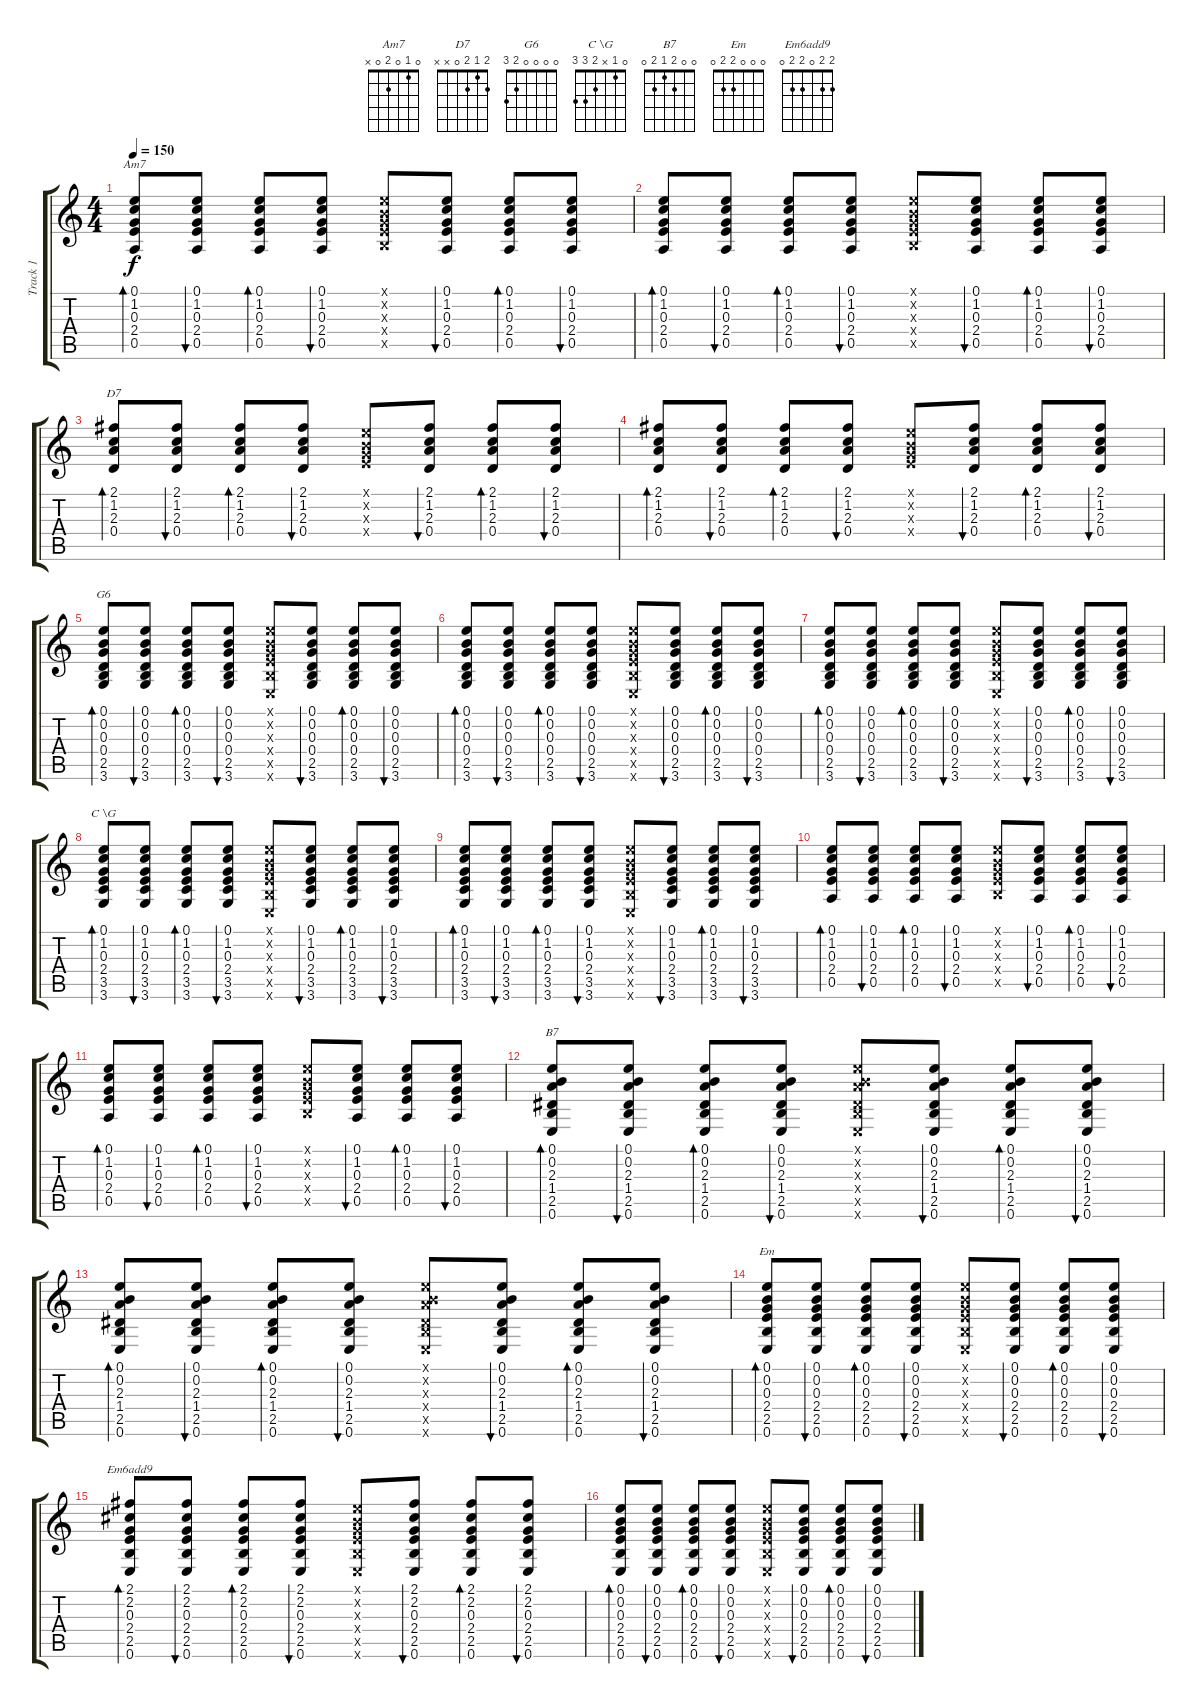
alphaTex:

\track ("Track 1" "Track 1") {instrument acousticguitarsteel}
\staff {score tabs}
\tuning (E4 B3 G3 D3 A2 E2) {hide}
\chord ("Am7" 0 1 0 2 0 x)
\chord ("D7" 2 1 2 0 x x)
\chord ("G6" 0 0 0 0 2 3)
\chord ("C \\G" 0 1 x 2 3 3)
\chord ("B7" 0 0 2 1 2 0)
\chord ("Em" 0 0 0 2 2 0)
\chord ("Em6add9" 2 2 0 2 2 0)
\ts (4 4)
\tempo 150
\clef g2
\ks c
(0.1 1.2 0.3 2.4 0.5).8{bd 120 ch "Am7" dy f} (0.1 1.2 0.3 2.4 0.5).8{bu 120} (0.1 1.2 0.3 2.4 0.5).8{bd 120} (0.1 1.2 0.3 2.4 0.5).8{bu 120} (0.1{x} 0.2{x} 0.3{x} 2.4{x} 2.5{x}).8 (0.1 1.2 0.3 2.4 0.5).8{bu 120} (0.1 1.2 0.3 2.4 0.5).8{bd 120} (0.1 1.2 0.3 2.4 0.5).8{bu 120} |
(0.1 1.2 0.3 2.4 0.5).8{bd 120} (0.1 1.2 0.3 2.4 0.5).8{bu 120} (0.1 1.2 0.3 2.4 0.5).8{bd 120} (0.1 1.2 0.3 2.4 0.5).8{bu 120} (0.1{x} 0.2{x} 0.3{x} 2.4{x} 2.5{x}).8 (0.1 1.2 0.3 2.4 0.5).8{bu 120} (0.1 1.2 0.3 2.4 0.5).8{bd 120} (0.1 1.2 0.3 2.4 0.5).8{bu 120} |
(2.1 1.2 2.3 0.4).8{bd 120 ch "D7"} (2.1 1.2 2.3 0.4).8{bu 120} (2.1 1.2 2.3 0.4).8{bd 120} (2.1 1.2 2.3 0.4).8{bu 120} (0.1{x} 0.2{x} 0.3{x} 2.4{x}).8 (2.1 1.2 2.3 0.4).8{bu 120} (2.1 1.2 2.3 0.4).8{bd 120} (2.1 1.2 2.3 0.4).8{bu 120} |
(2.1 1.2 2.3 0.4).8{bd 120} (2.1 1.2 2.3 0.4).8{bu 120} (2.1 1.2 2.3 0.4).8{bd 120} (2.1 1.2 2.3 0.4).8{bu 120} (0.1{x} 0.2{x} 0.3{x} 2.4{x}).8 (2.1 1.2 2.3 0.4).8{bu 120} (2.1 1.2 2.3 0.4).8{bd 120} (2.1 1.2 2.3 0.4).8{bu 120} |
(0.1 0.2 0.3 0.4 2.5 3.6).8{bd 120 ch "G6"} (0.1 0.2 0.3 0.4 2.5 3.6).8{bu 120} (0.1 0.2 0.3 0.4 2.5 3.6).8{bd 120} (0.1 0.2 0.3 0.4 2.5 3.6).8{bu 120} (0.1{x} 0.2{x} 0.3{x} 2.4{x} 2.5{x} 0.6{x}).8 (0.1 0.2 0.3 0.4 2.5 3.6).8{bu 120} (0.1 0.2 0.3 0.4 2.5 3.6).8{bd 120} (0.1 0.2 0.3 0.4 2.5 3.6).8{bu 120} |
(0.1 0.2 0.3 0.4 2.5 3.6).8{bd 120} (0.1 0.2 0.3 0.4 2.5 3.6).8{bu 120} (0.1 0.2 0.3 0.4 2.5 3.6).8{bd 120} (0.1 0.2 0.3 0.4 2.5 3.6).8{bu 120} (0.1{x} 0.2{x} 0.3{x} 2.4{x} 2.5{x} 0.6{x}).8 (0.1 0.2 0.3 0.4 2.5 3.6).8{bu 120} (0.1 0.2 0.3 0.4 2.5 3.6).8{bd 120} (0.1 0.2 0.3 0.4 2.5 3.6).8{bu 120} |
(0.1 0.2 0.3 0.4 2.5 3.6).8{bd 120} (0.1 0.2 0.3 0.4 2.5 3.6).8{bu 120} (0.1 0.2 0.3 0.4 2.5 3.6).8{bd 120} (0.1 0.2 0.3 0.4 2.5 3.6).8{bu 120} (0.1{x} 0.2{x} 0.3{x} 2.4{x} 2.5{x} 0.6{x}).8 (0.1 0.2 0.3 0.4 2.5 3.6).8{bu 120} (0.1 0.2 0.3 0.4 2.5 3.6).8{bd 120} (0.1 0.2 0.3 0.4 2.5 3.6).8{bu 120} |
(0.1 1.2 0.3 2.4 3.5 3.6).8{bd 120 ch "C \\G"} (0.1 1.2 0.3 2.4 3.5 3.6).8{bu 120} (0.1 1.2 0.3 2.4 3.5 3.6).8{bd 120} (0.1 1.2 0.3 2.4 3.5 3.6).8{bu 120} (0.1{x} 0.2{x} 0.3{x} 2.4{x} 2.5{x} 0.6{x}).8 (0.1 1.2 0.3 2.4 3.5 3.6).8{bu 120} (0.1 1.2 0.3 2.4 3.5 3.6).8{bd 120} (0.1 1.2 0.3 2.4 3.5 3.6).8{bu 120} |
(0.1 1.2 0.3 2.4 3.5 3.6).8{bd 120} (0.1 1.2 0.3 2.4 3.5 3.6).8{bu 120} (0.1 1.2 0.3 2.4 3.5 3.6).8{bd 120} (0.1 1.2 0.3 2.4 3.5 3.6).8{bu 120} (0.1{x} 0.2{x} 0.3{x} 2.4{x} 2.5{x} 0.6{x}).8 (0.1 1.2 0.3 2.4 3.5 3.6).8{bu 120} (0.1 1.2 0.3 2.4 3.5 3.6).8{bd 120} (0.1 1.2 0.3 2.4 3.5 3.6).8{bu 120} |
(0.1 1.2 0.3 2.4 0.5).8{bd 120} (0.1 1.2 0.3 2.4 0.5).8{bu 120} (0.1 1.2 0.3 2.4 0.5).8{bd 120} (0.1 1.2 0.3 2.4 0.5).8{bu 120} (0.1{x} 0.2{x} 0.3{x} 2.4{x} 2.5{x}).8 (0.1 1.2 0.3 2.4 0.5).8{bu 120} (0.1 1.2 0.3 2.4 0.5).8{bd 120} (0.1 1.2 0.3 2.4 0.5).8{bu 120} |
(0.1 1.2 0.3 2.4 0.5).8{bd 120} (0.1 1.2 0.3 2.4 0.5).8{bu 120} (0.1 1.2 0.3 2.4 0.5).8{bd 120} (0.1 1.2 0.3 2.4 0.5).8{bu 120} (0.1{x} 0.2{x} 0.3{x} 2.4{x} 2.5{x}).8 (0.1 1.2 0.3 2.4 0.5).8{bu 120} (0.1 1.2 0.3 2.4 0.5).8{bd 120} (0.1 1.2 0.3 2.4 0.5).8{bu 120} |
(0.1 0.2 2.3 1.4 2.5 0.6).8{bd 120 ch "B7"} (0.1 0.2 2.3 1.4 2.5 0.6).8{bu 120} (0.1 0.2 2.3 1.4 2.5 0.6).8{bd 120} (0.1 0.2 2.3 1.4 2.5 0.6).8{bu 120} (0.1{x} 0.2{x} 2.3{x} 1.4{x} 2.5{x} 0.6{x}).8 (0.1 0.2 2.3 1.4 2.5 0.6).8{bu 120} (0.1 0.2 2.3 1.4 2.5 0.6).8{bd 120} (0.1 0.2 2.3 1.4 2.5 0.6).8{bu 120} |
(0.1 0.2 2.3 1.4 2.5 0.6).8{bd 120} (0.1 0.2 2.3 1.4 2.5 0.6).8{bu 120} (0.1 0.2 2.3 1.4 2.5 0.6).8{bd 120} (0.1 0.2 2.3 1.4 2.5 0.6).8{bu 120} (0.1{x} 0.2{x} 2.3{x} 1.4{x} 2.5{x} 0.6{x}).8 (0.1 0.2 2.3 1.4 2.5 0.6).8{bu 120} (0.1 0.2 2.3 1.4 2.5 0.6).8{bd 120} (0.1 0.2 2.3 1.4 2.5 0.6).8{bu 120} |
(0.1 0.2 0.3 2.4 2.5 0.6).8{bd 120 ch "Em"} (0.1 0.2 0.3 2.4 2.5 0.6).8{bu 120} (0.1 0.2 0.3 2.4 2.5 0.6).8{bd 120} (0.1 0.2 0.3 2.4 2.5 0.6).8{bu 120} (0.1{x} 0.2{x} 0.3{x} 2.4{x} 2.5{x} 0.6{x}).8 (0.1 0.2 0.3 2.4 2.5 0.6).8{bu 120} (0.1 0.2 0.3 2.4 2.5 0.6).8{bd 120} (0.1 0.2 0.3 2.4 2.5 0.6).8{bu 120} |
(2.1 2.2 0.3 2.4 2.5 0.6).8{bd 120 ch "Em6add9"} (2.1 2.2 0.3 2.4 2.5 0.6).8{bu 120} (2.1 2.2 0.3 2.4 2.5 0.6).8{bd 120} (2.1 2.2 0.3 2.4 2.5 0.6).8{bu 120} (0.1{x} 0.2{x} 0.3{x} 2.4{x} 2.5{x} 0.6{x}).8 (2.1 2.2 0.3 2.4 2.5 0.6).8{bu 120} (2.1 2.2 0.3 2.4 2.5 0.6).8{bd 120} (2.1 2.2 0.3 2.4 2.5 0.6).8{bu 120} |
(0.1 0.2 0.3 2.4 2.5 0.6).8{bd 120} (0.1 0.2 0.3 2.4 2.5 0.6).8{bu 120} (0.1 0.2 0.3 2.4 2.5 0.6).8{bd 120} (0.1 0.2 0.3 2.4 2.5 0.6).8{bu 120} (0.1{x} 0.2{x} 0.3{x} 2.4{x} 2.5{x} 0.6{x}).8 (0.1 0.2 0.3 2.4 2.5 0.6).8{bu 120} (0.1 0.2 0.3 2.4 2.5 0.6).8{bd 120} (0.1 0.2 0.3 2.4 2.5 0.6).8{bu 120}
